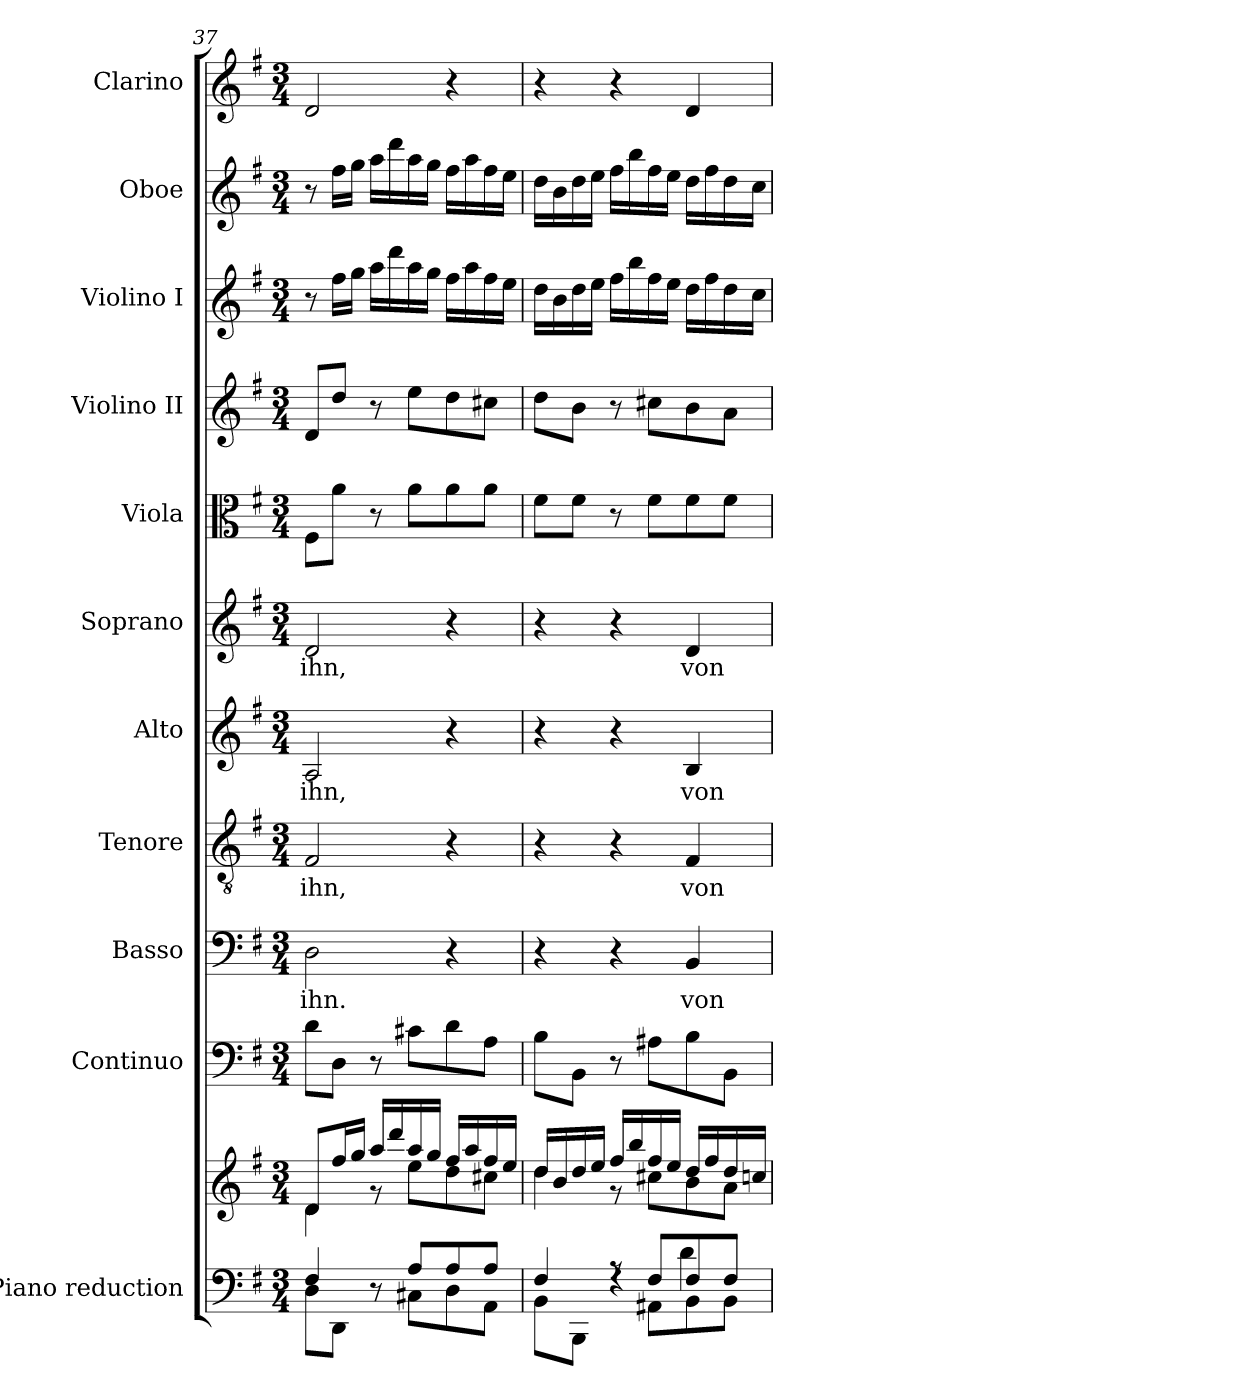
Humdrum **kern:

**kern	**kern	**kern	**kern	**text	**kern	**text	**kern	**text	**kern	**text	**kern	**kern	**kern	**kern	**kern
*part11	*part11	*part10	*part9	*part9	*part8	*part8	*part7	*part7	*part6	*part6	*part5	*part4	*part3	*part2	*part1
*staff12	*staff11	*staff10	*staff9	*staff9	*staff8	*staff8	*staff7	*staff7	*staff6	*staff6	*staff5	*staff4	*staff3	*staff2	*staff1
*I"Piano reduction	*	*I"Continuo	*I"Basso	*	*I"Tenore	*	*I"Alto	*	*I"Soprano	*	*I"Viola	*I"Violino II	*I"Violino I	*I"Oboe	*I"Clarino
*I'Pno	*	*	*	*	*	*	*	*	*	*	*	*	*	*I'Ob	*
*clefF4	*clefG2	*clefF4	*clefF4	*	*clefGv2	*	*clefG2	*	*clefG2	*	*clefC3	*clefG2	*clefG2	*clefG2	*clefG2
*k[f#]	*k[f#]	*k[f#]	*k[f#]	*	*k[f#]	*	*k[f#]	*	*k[f#]	*	*k[f#]	*k[f#]	*k[f#]	*k[f#]	*k[f#]
*M3/4	*M3/4	*M3/4	*M3/4	*	*M3/4	*	*M3/4	*	*M3/4	*	*M3/4	*M3/4	*M3/4	*M3/4	*M3/4
=37	=37	=37	=37	=37	=37	=37	=37	=37	=37	=37	=37	=37	=37	=37	=37
*^	*^	*	*	*	*	*	*	*	*	*	*	*	*	*	*
!	!	!	!	!	!	!LO:LY:b	!	!LO:LY:b	!	!LO:LY:b	!	!LO:LY:b	!	!	!	!	!
4F#/	8D\L	8d/L	4d\	8d\L	2D\	ihn.	2F#/	ihn,	2A/	ihn,	2d/	ihn,	8F#\L	8d/L	8r	8r	2d/
.	8DD\J	16ff#/L	.	8D\J	.	.	.	.	.	.	.	.	8a\J	8dd/J	16ff#\LL	16ff#\LL	.
.	.	16gg/JJ	.	.	.	.	.	.	.	.	.	.	.	.	16gg\JJ	16gg\JJ	.
8r	8ryy	16aa/LL	8r	8r	.	.	.	.	.	.	.	.	8r	8r	16aa\LL	16aa\LL	.
.	.	16ddd/	.	.	.	.	.	.	.	.	.	.	.	.	16ddd\	16ddd\	.
8A/L	8C#X\L	16aa/	8ee\L	8c#X\L	.	.	.	.	.	.	.	.	8a\L	8ee\L	16aa\	16aa\	.
.	.	16gg/JJ	.	.	.	.	.	.	.	.	.	.	.	.	16gg\JJ	16gg\JJ	.
8A/	8D\	16ff#/LL	8dd\	8d\	4r	.	4r	.	4r	.	4r	.	8a\	8dd\	16ff#\LL	16ff#\LL	4r
.	.	16aa/	.	.	.	.	.	.	.	.	.	.	.	.	16aa\	16aa\	.
8A/J	8AA\J	16ff#/	8cc#X\J	8A\J	.	.	.	.	.	.	.	.	8a\J	8cc#X\J	16ff#\	16ff#\	.
.	.	16ee/JJ	.	.	.	.	.	.	.	.	.	.	.	.	16ee\JJ	16ee\JJ	.
=38	=38	=38	=38	=38	=38	=38	=38	=38	=38	=38	=38	=38	=38	=38	=38	=38	=38
*	*^	*	*	*	*	*	*	*	*	*	*	*	*	*	*	*	*
4F#/	8BB\L	4ryy	16dd/LL	4dd\	8B\L	4r	.	4r	.	4r	.	4r	.	8f#\L	8dd\L	16dd\LL	16dd\LL	4r
.	.	.	16b/	.	.	.	.	.	.	.	.	.	.	.	.	16b\	16b\	.
.	8BBB\J	.	16dd/	.	8BB\J	.	.	.	.	.	.	.	.	8f#\J	8b\J	16dd\	16dd\	.
.	.	.	16ee/JJ	.	.	.	.	.	.	.	.	.	.	.	.	16ee\JJ	16ee\JJ	.
8r	8ryy	4rF	16ff#/LL	8r	8r	4r	.	4r	.	4r	.	4r	.	8r	8r	16ff#\LL	16ff#\LL	4r
.	.	.	16bb/	.	.	.	.	.	.	.	.	.	.	.	.	16bb\	16bb\	.
8F#/L	8AA#X\L	.	16ff#/	8cc#X\L	8A#X\L	.	.	.	.	.	.	.	.	8f#\L	8cc#X\L	16ff#\	16ff#\	.
.	.	.	16ee/JJ	.	.	.	.	.	.	.	.	.	.	.	.	16ee\JJ	16ee\JJ	.
!	!	!	!	!	!	!	!LO:LY:b	!	!LO:LY:b	!	!LO:LY:b	!	!LO:LY:b	!	!	!	!	!
8F#/	8BB\	4d:\	16dd/LL	8b\	8B\	4BB/	von	4F#/	von	4B/	von	4d/	von	8f#\	8b\	16dd\LL	16dd\LL	4d/
.	.	.	16ff#/	.	.	.	.	.	.	.	.	.	.	.	.	16ff#\	16ff#\	.
8F#/J	8BB\J	.	16dd/	8a\J	8BB\J	.	.	.	.	.	.	.	.	8f#\J	8a\J	16dd\	16dd\	.
.	.	.	16ccn/JJ	.	.	.	.	.	.	.	.	.	.	.	.	16cc\JJ	16cc\JJ	.
*v	*v	*v	*	*	*	*	*	*	*	*	*	*	*	*	*	*	*	*
*	*v	*v	*	*	*	*	*	*	*	*	*	*	*	*	*	*
=	=	=	=	=	=	=	=	=	=	=	=	=	=	=	=
*-	*-	*-	*-	*-	*-	*-	*-	*-	*-	*-	*-	*-	*-	*-	*-
